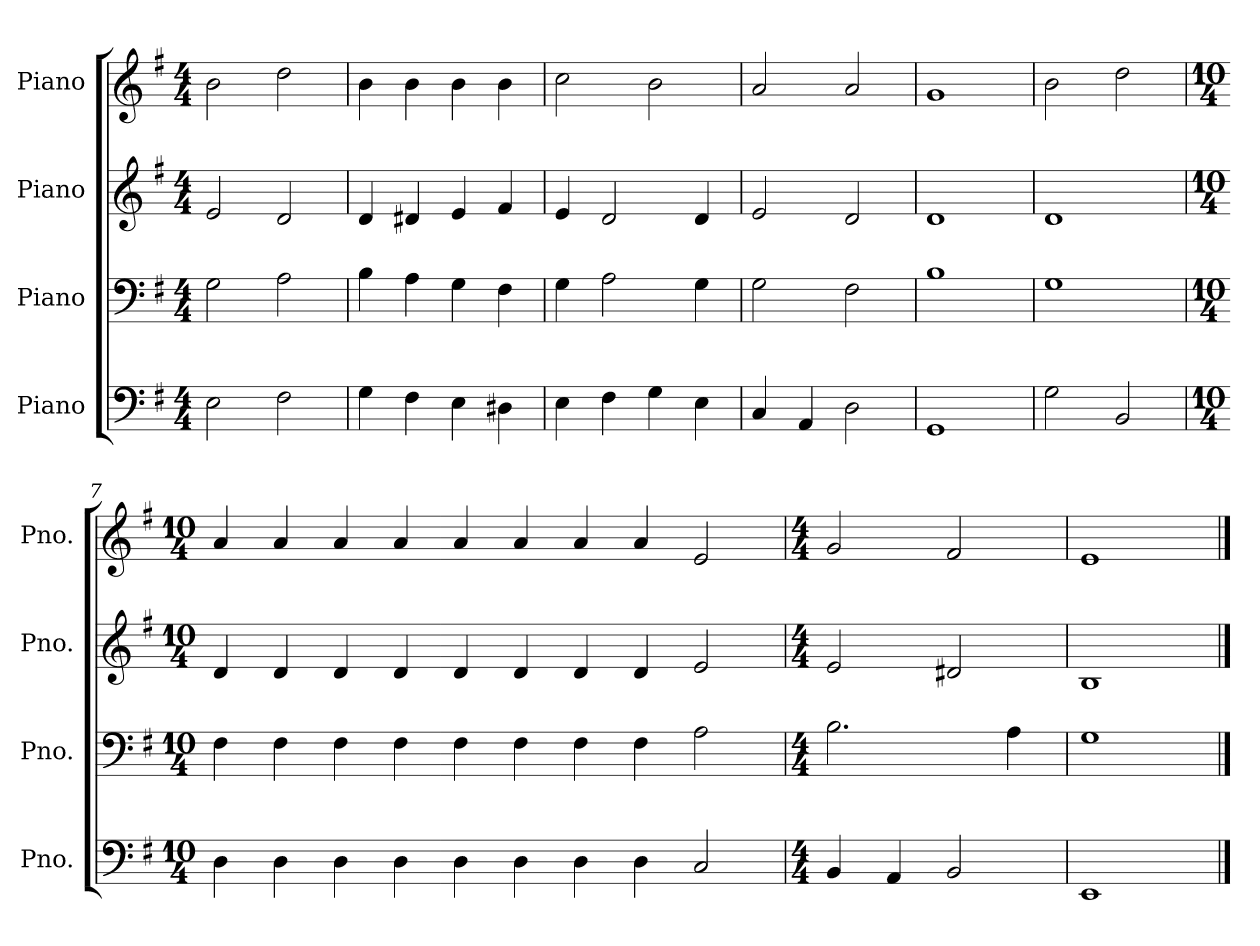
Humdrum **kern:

**kern	**kern	**kern	**kern
*part4	*part3	*part2	*part1
*staff4	*staff3	*staff2	*staff1
*I"Piano	*I"Piano	*I"Piano	*I"Piano
*I'Pno.	*I'Pno.	*I'Pno.	*I'Pno.
*clefF4	*clefF4	*clefG2	*clefG2
*k[f#]	*k[f#]	*k[f#]	*k[f#]
*M4/4	*M4/4	*M4/4	*M4/4
*MM120	*MM120	*MM120	*MM120
=1	=1	=1	=1
2E\	2G\	2e/	2b\
2F#\	2A\	2d/	2dd\
=2	=2	=2	=2
4G\	4B\	4d/	4b\
4F#\	4A\	4d#X/	4b\
4E\	4G\	4e/	4b\
4D#X\	4F#\	4f#/	4b\
=3	=3	=3	=3
4E\	4G\	4e/	2cc\
4F#\	2A\	2d/	.
4G\	.	.	2b\
4E\	4G\	4d/	.
=4	=4	=4	=4
4C/	2G\	2e/	2a/
4AA/	.	.	.
2D\	2F#\	2d/	2a/
=5	=5	=5	=5
1GG	1B	1d	1g
=6	=6	=6	=6
2G\	1G	1d	2b\
2BB/	.	.	2dd\
=7	=7	=7	=7
*M10/4	*M10/4	*M10/4	*M10/4
4D\	4F#\	4d/	4a/
4D\	4F#\	4d/	4a/
4D\	4F#\	4d/	4a/
4D\	4F#\	4d/	4a/
4D\	4F#\	4d/	4a/
4D\	4F#\	4d/	4a/
4D\	4F#\	4d/	4a/
4D\	4F#\	4d/	4a/
2C/	2A\	2e/	2e/
=8	=8	=8	=8
*M4/4	*M4/4	*M4/4	*M4/4
4BB/	2.B\	2e/	2g/
4AA/	.	.	.
2BB/	.	2d#X/	2f#/
.	4A\	.	.
!!LO:LB:g=z
=9	=9	=9	=9
1EE	1G	1B	1e
==	==	==	==
*-	*-	*-	*-
